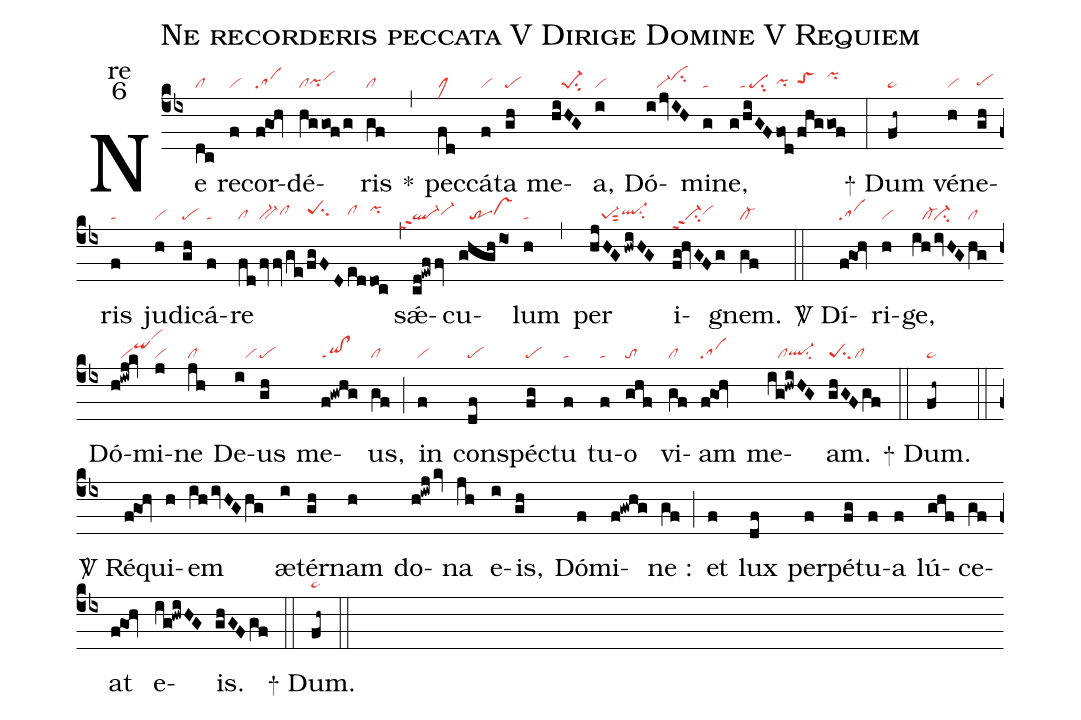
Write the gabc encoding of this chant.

name:Ne recorderis peccata V Dirige Domine V Requiem;
office-part:re;
mode:6;
nabc-lines:1;
%%
(cb4)
Ne(dc|cl) re(f|vi)cor(fgOh|sa)dé(hg/gof/g|clpihgvihi)ris(gf|cl) <sp>*</sp>(,)
pec(fd|clM)cá(f|vi)ta(gh|pe) me(hiHG|///pe-1su2)a,(i|vi)
Dó(ijvIH|///vi-cihi)mi(g|ta)ne,(g/hiGF|///ta/pesu2|fod/|pihg|fhg/|toShh|gof|pihj) (:)

<sp>+</sp> Dum(fh~|ta>) vé(h|vi)ne(gh|pehg)ris(f|ta) ju(h|vi)di(gh|pe)cá(f|ta)re(fd/|cl|fvvge/|bv-clhh|fgFD|peShhsu2|ed/|clhh|doc|pihi) (,)
sǽ(cd!ewffv|````ql-ppt2vi-hh)cu(ghgh/io1|///trvshh)lum(h|ta) (,)
per(hjHGhwiHG|///pe-1sut2ql-hhsu2) i(fg!hvGFg|vi-ppt2su2vihh)gnem.(gf|cl-) (::)

<sp>V/</sp> Dí(fgOh|sa)ri(h|vi)ge,(ih|///cl-|ivHG|ci-|hg|cl)
Dó(h!iwj!kv|///viqihjvihn)mi(j|vi)ne(jh|cl) De(i|///vi)us(gh|pe) me(f!gwhg|qi!clppt1)us,(gf|cl) (;)
in(f|vi) con(df|pe)spéc(fg|pe)tu(f|ta) tu(f|ta)o(ghf|to) vi(gf|cl)am(fgOh|sa) me(ig!hwiHG|///clql-hgsu2)am.(ghGFgf|peSsu2cl) (::)

<sp>+</sp> Dum.(fh~|ta>) (::)

<sp>V/</sp> Ré(fgOh)qui(h)em(ihivHGhg) æ(i)tér(gh)nam(h) do(h!iwj/kv)na(jh) e(i)is,(gh) Dó(f)mi(f!gwhg)ne :(gf) (;)
et(f) lux(df) per(f)pé(fg)tu(f)a(f) lú(ghf)ce(gf)at(fgOh) e(ig!hwiHG)is.(ghGFgf) (::)

<sp>+</sp> Dum.(fh~|ta>) (::)
